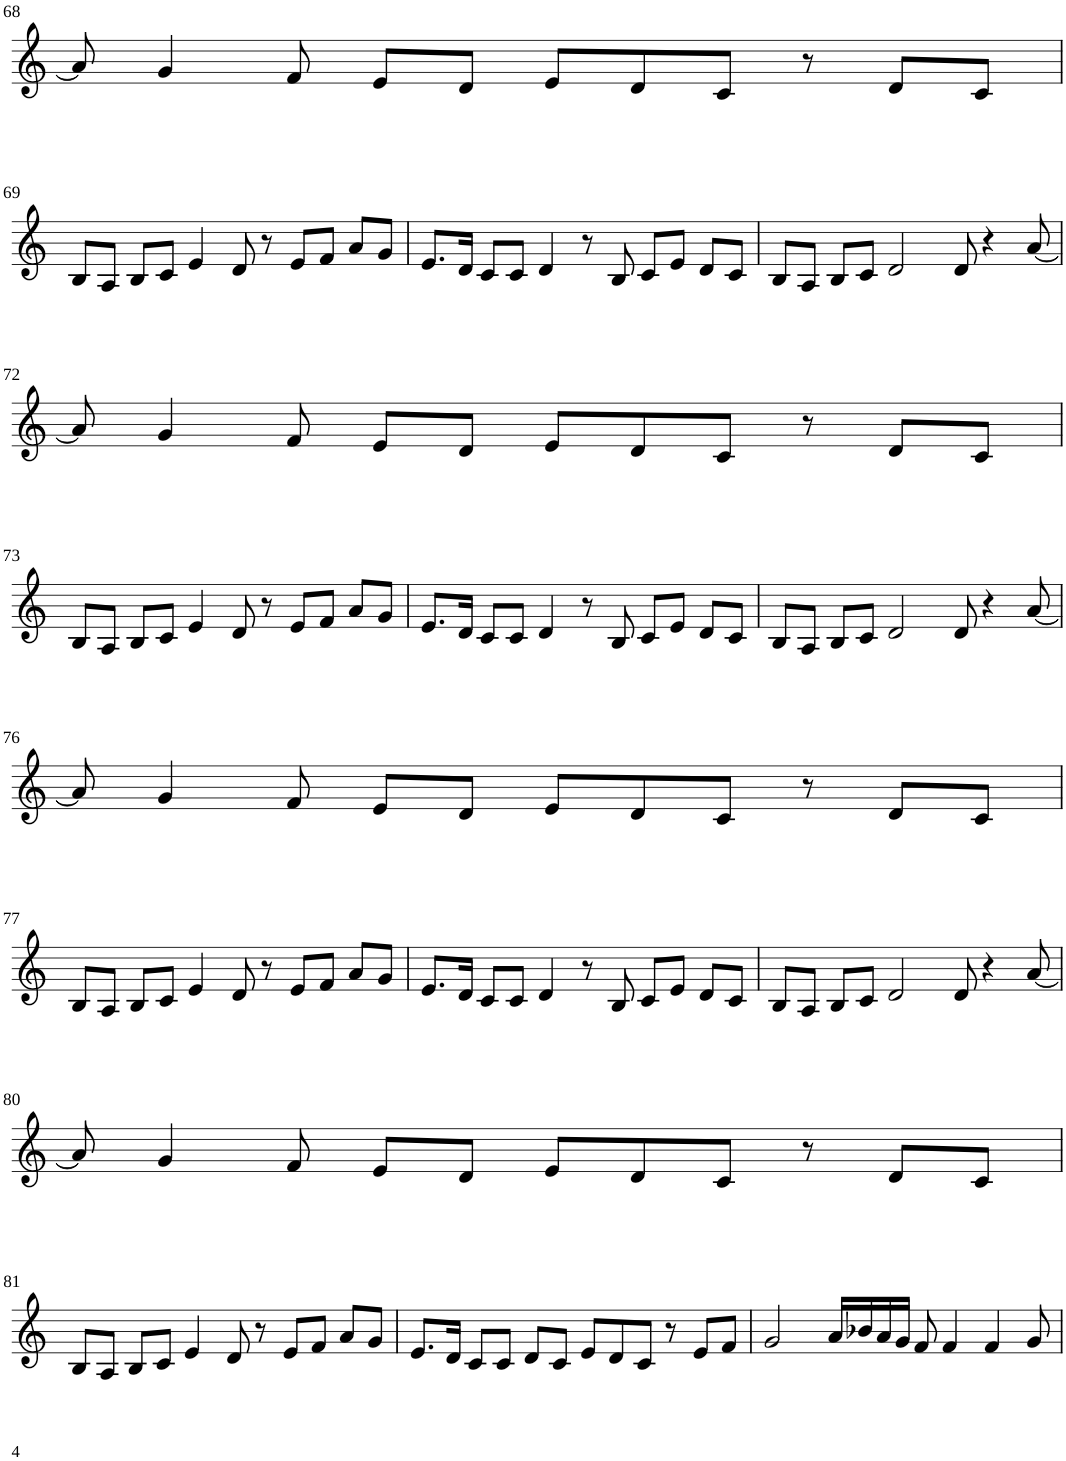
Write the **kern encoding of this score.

**kern
*part1
*staff1
*I"Violin
!!LO:PB:g=z
*clefG2
*k[]
*M6/4
=68
8a/]
4g/
8f/
8e/L
8d/J
8e/L
8d/
8c/J
8r
8d/L
8c/J
!!LO:LB:g=z
=69
8B/L
8A/J
8B/L
8c/J
4e/
8d/
8r
8e/L
8f/J
8a/L
8g/J
=70
8.e/L
16d/Jk
8c/L
8c/J
4d/
8r
8B/
8c/L
8e/J
8d/L
8c/J
=71
8B/L
8A/J
8B/L
8c/J
2d/
8d/
4r
[8a/
!!LO:LB:g=z
=72
8a/]
4g/
8f/
8e/L
8d/J
8e/L
8d/
8c/J
8r
8d/L
8c/J
!!LO:LB:g=z
=73
8B/L
8A/J
8B/L
8c/J
4e/
8d/
8r
8e/L
8f/J
8a/L
8g/J
=74
8.e/L
16d/Jk
8c/L
8c/J
4d/
8r
8B/
8c/L
8e/J
8d/L
8c/J
=75
8B/L
8A/J
8B/L
8c/J
2d/
8d/
4r
[8a/
!!LO:LB:g=z
=76
8a/]
4g/
8f/
8e/L
8d/J
8e/L
8d/
8c/J
8r
8d/L
8c/J
!!LO:LB:g=z
=77
8B/L
8A/J
8B/L
8c/J
4e/
8d/
8r
8e/L
8f/J
8a/L
8g/J
=78
8.e/L
16d/Jk
8c/L
8c/J
4d/
8r
8B/
8c/L
8e/J
8d/L
8c/J
=79
8B/L
8A/J
8B/L
8c/J
2d/
8d/
4r
[8a/
!!LO:LB:g=z
=80
8a/]
4g/
8f/
8e/L
8d/J
8e/L
8d/
8c/J
8r
8d/L
8c/J
!!LO:LB:g=z
=81
8B/L
8A/J
8B/L
8c/J
4e/
8d/
8r
8e/L
8f/J
8a/L
8g/J
=82
8.e/L
16d/Jk
8c/L
8c/J
8d/L
8c/J
8e/L
8d/
8c/J
8r
8e/L
8f/J
=83
2g/
16a/LL
16b-X/
16a/
16g/JJ
8f/
4f/
4f/
8g/
=
*-
